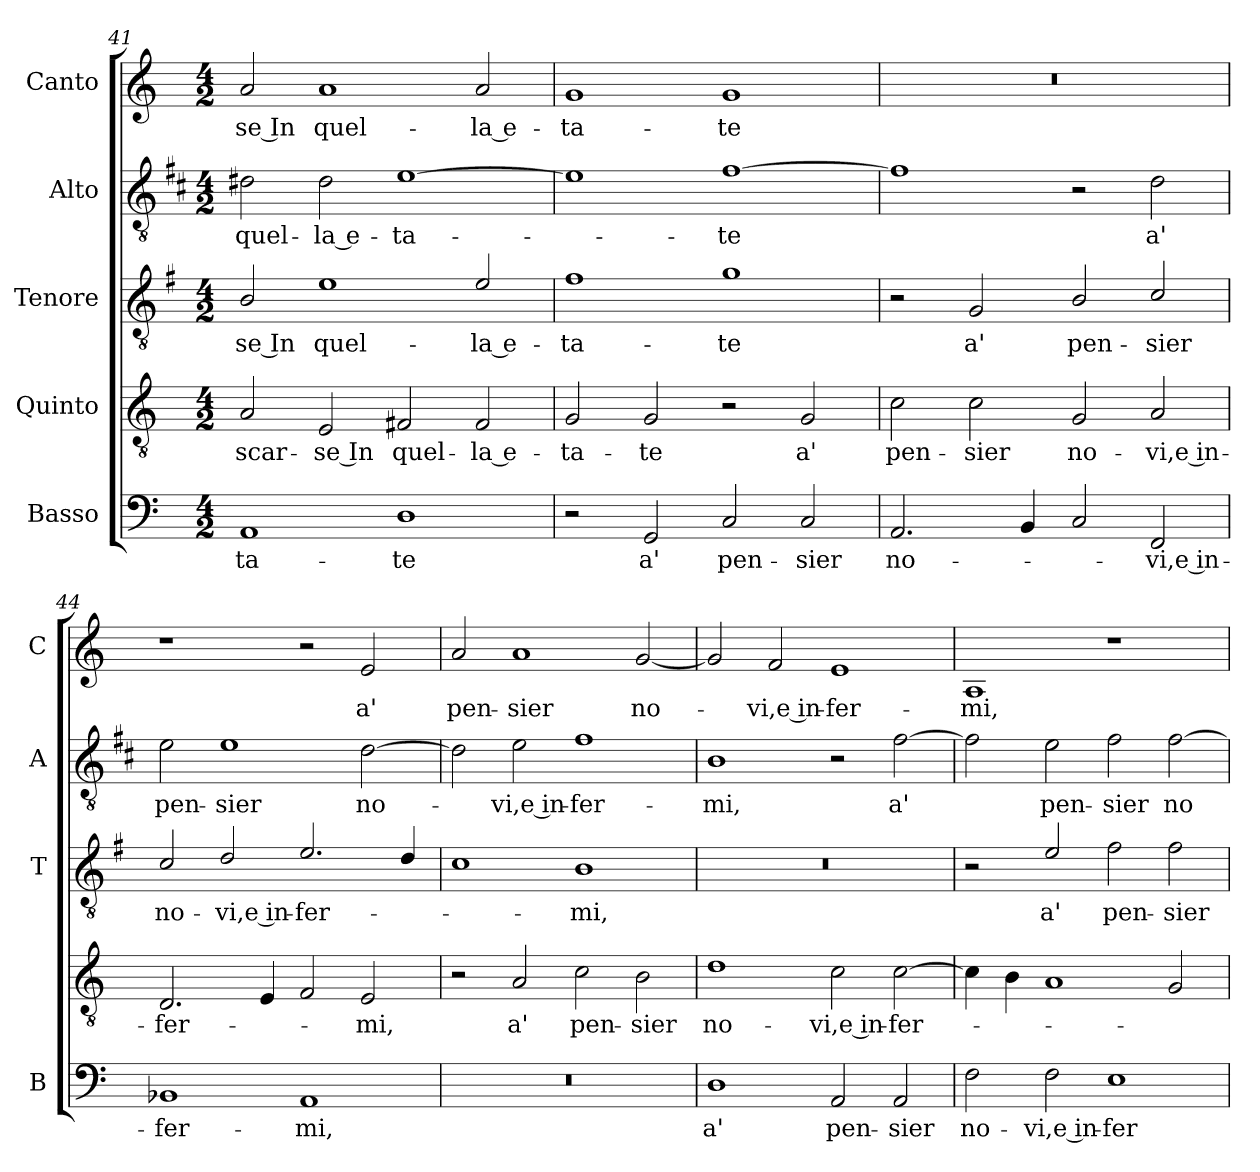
**kern	**text	**kern	**text	**kern	**text	**kern	**text	**kern	**text
*part5	*part5	*part4	*part4	*part3	*part3	*part2	*part2	*part1	*part1
*staff5	*staff5	*staff4	*staff4	*staff3	*staff3	*staff2	*staff2	*staff1	*staff1
*I"Basso	*	*I"Quinto	*	*I"Tenore	*	*I"Alto	*	*I"Canto	*
*I'B	*	*	*	*I'T	*	*I'A	*	*I'C	*
*clefF4	*	*clefGv2	*	*clefGv2	*	*clefGv2	*	*clefG2	*
*	*	*	*	*ITrd4c7	*	*ITrd1c2	*	*	*
*k[]	*	*k[]	*	*k[]	*	*k[]	*	*k[]	*
*C:	*	*C:	*	*C:	*	*C:	*	*C:	*
*M4/2	*	*M4/2	*	*M4/2	*	*M4/2	*	*M4/2	*
=41	=41	=41	=41	=41	=41	=41	=41	=41	=41
!	!LO:LY:b	!	!LO:LY:b	!	!LO:LY:b	!	!LO:LY:b	!	!LO:LY:b
1AA	-ta-	2A/	scar-	2E/	-se In	2c#X\	quel-	2a/	-se In
!	!	!	!LO:LY:b	!	!LO:LY:b	!	!LO:LY:b	!	!LO:LY:b
.	.	2E/	-se In	1A	quel-	2c#\	-la e-	1a	quel-
!	!LO:LY:b	!	!LO:LY:b	!	!	!	!LO:LY:b	!	!
1D	-te	2F#X/	quel-	.	.	[1d	-ta-	.	.
!	!	!	!LO:LY:b	!	!LO:LY:b	!	!	!	!LO:LY:b
.	.	2F#/	-la e-	2A/	-la e-	.	.	2a/	-la e-
=42	=42	=42	=42	=42	=42	=42	=42	=42	=42
!	!	!	!LO:LY:b	!	!LO:LY:b	!	!	!	!LO:LY:b
2r	.	2G/	-ta-	1B	-ta-	1d]	.	1g	-ta-
!	!LO:LY:b	!	!LO:LY:b	!	!	!	!	!	!
2GG/	a'	2G/	-te	.	.	.	.	.	.
!	!LO:LY:b	!	!	!	!LO:LY:b	!	!LO:LY:b	!	!LO:LY:b
2C/	pen-	2r	.	1c	-te	[1e	-te	1g	-te
!	!LO:LY:b	!	!LO:LY:b	!	!	!	!	!	!
2C/	-sier	2G/	a'	.	.	.	.	.	.
=43	=43	=43	=43	=43	=43	=43	=43	=43	=43
!	!LO:LY:b	!	!LO:LY:b	!	!	!	!	!	!
2.AA/	no-	2c\	pen-	2r	.	1e]	.	0r	.
!	!	!	!LO:LY:b	!	!LO:LY:b	!	!	!	!
.	.	2c\	-sier	2C/	a'	.	.	.	.
4BB/	.	.	.	.	.	.	.	.	.
!	!	!	!LO:LY:b	!	!LO:LY:b	!	!	!	!
2C/	.	2G/	no-	2E/	pen-	2r	.	.	.
!	!LO:LY:b	!	!LO:LY:b	!	!LO:LY:b	!	!LO:LY:b	!	!
2FF/	-vi,e in-	2A/	-vi,e in-	2F/	-sier	2c\	a'	.	.
!!LO:PB:g=z
=44	=44	=44	=44	=44	=44	=44	=44	=44	=44
!	!LO:LY:b	!	!LO:LY:b	!	!LO:LY:b	!	!LO:LY:b	!	!
1BB-X	-fer-	2.D/	-fer-	2F/	no-	2d\	pen-	1r	.
!	!	!	!	!	!LO:LY:b	!	!LO:LY:b	!	!
.	.	.	.	2G/	-vi,e in-	1d	-sier	.	.
.	.	4E/	.	.	.	.	.	.	.
!	!LO:LY:b	!	!	!	!LO:LY:b	!	!	!	!
1AA	-mi,	2F/	.	2.A/	-fer-	.	.	2r	.
!	!	!	!LO:LY:b	!	!	!	!LO:LY:b	!	!LO:LY:b
.	.	2E/	-mi,	.	.	[2c\	no-	2e/	a'
.	.	.	.	4G/	.	.	.	.	.
=45	=45	=45	=45	=45	=45	=45	=45	=45	=45
!	!	!	!	!	!	!	!	!	!LO:LY:b
0r	.	2r	.	1F	.	2c\]	.	2a/	pen-
!	!	!	!LO:LY:b	!	!	!	!LO:LY:b	!	!LO:LY:b
.	.	2A/	a'	.	.	2d\	-vi,e in-	1a	-sier
!	!	!	!LO:LY:b	!	!LO:LY:b	!	!LO:LY:b	!	!
.	.	2c\	pen-	1E	-mi,	1e	-fer-	.	.
!	!	!	!LO:LY:b	!	!	!	!	!	!LO:LY:b
.	.	2B\	-sier	.	.	.	.	[2g/	no-
=46	=46	=46	=46	=46	=46	=46	=46	=46	=46
!	!LO:LY:b	!	!LO:LY:b	!	!	!	!LO:LY:b	!	!
1D	a'	1d	no-	0r	.	1A	-mi,	2g/]	.
!	!	!	!	!	!	!	!	!	!LO:LY:b
.	.	.	.	.	.	.	.	2f/	-vi,e in-
!	!LO:LY:b	!	!LO:LY:b	!	!	!	!	!	!LO:LY:b
2AA/	pen-	2c\	-vi,e in-	.	.	2r	.	1e	-fer-
!	!LO:LY:b	!	!LO:LY:b	!	!	!	!LO:LY:b	!	!
2AA/	-sier	[2c\	-fer-	.	.	[2e\	a'	.	.
=47	=47	=47	=47	=47	=47	=47	=47	=47	=47
!	!LO:LY:b	!	!	!	!	!	!	!	!LO:LY:b
2F\	no-	4c\]	.	2r	.	2e\]	.	1A	-mi,
.	.	4B\	.	.	.	.	.	.	.
!	!LO:LY:b	!	!	!	!LO:LY:b	!	!LO:LY:b	!	!
2F\	-vi,e in-	1A	.	2A/	a'	2d\	pen-	.	.
!	!LO:LY:b	!	!	!	!LO:LY:b	!	!LO:LY:b	!	!
1E	-fer-	.	.	2B\	pen-	2e\	-sier	1r	.
!	!	!	!	!	!LO:LY:b	!	!LO:LY:b	!	!
.	.	2G/	.	2B\	-sier	[2e\	no-	.	.
=	=	=	=	=	=	=	=	=	=
*-	*-	*-	*-	*-	*-	*-	*-	*-	*-
